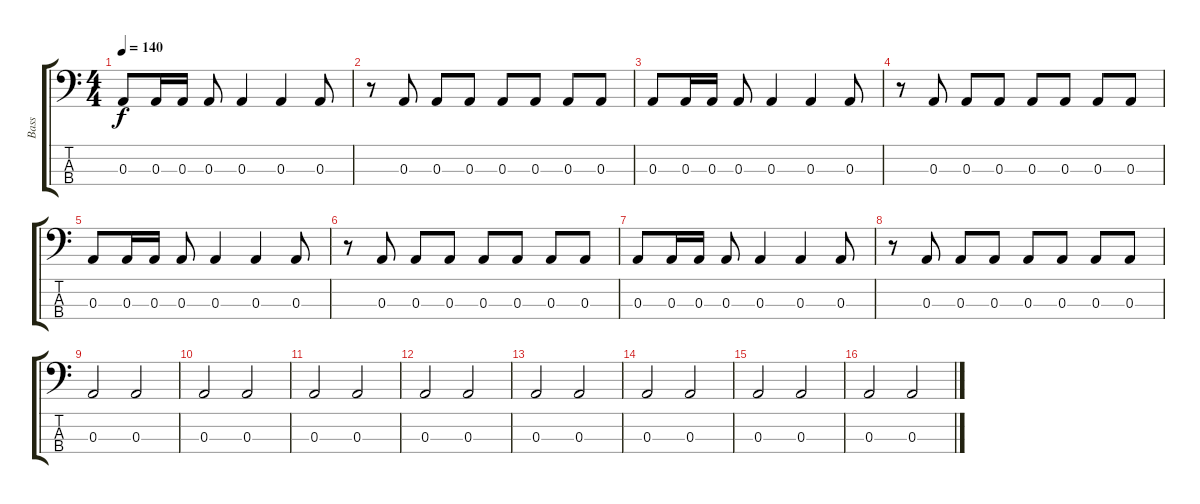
\track ("Bass                " "Bass      ") {instrument electricbassfinger}
\staff {score tabs}
\tuning (G2 D2 A1 E1) {hide}
\ts (4 4)
\tempo 140
\clef f4
\ks c
0.3.8{dy f} 0.3.16 0.3.16 0.3.8 0.3.4 0.3.4 0.3.8 |
r.8 0.3.8 0.3.8 0.3.8 0.3.8 0.3.8 0.3.8 0.3.8 |
0.3.8 0.3.16 0.3.16 0.3.8 0.3.4 0.3.4 0.3.8 |
r.8 0.3.8 0.3.8 0.3.8 0.3.8 0.3.8 0.3.8 0.3.8 |
0.3.8 0.3.16 0.3.16 0.3.8 0.3.4 0.3.4 0.3.8 |
r.8 0.3.8 0.3.8 0.3.8 0.3.8 0.3.8 0.3.8 0.3.8 |
0.3.8 0.3.16 0.3.16 0.3.8 0.3.4 0.3.4 0.3.8 |
r.8 0.3.8 0.3.8 0.3.8 0.3.8 0.3.8 0.3.8 0.3.8 |
0.3.2 0.3.2 |
0.3.2 0.3.2 |
0.3.2 0.3.2 |
0.3.2 0.3.2 |
0.3.2 0.3.2 |
0.3.2 0.3.2 |
0.3.2 0.3.2 |
0.3.2 0.3.2
